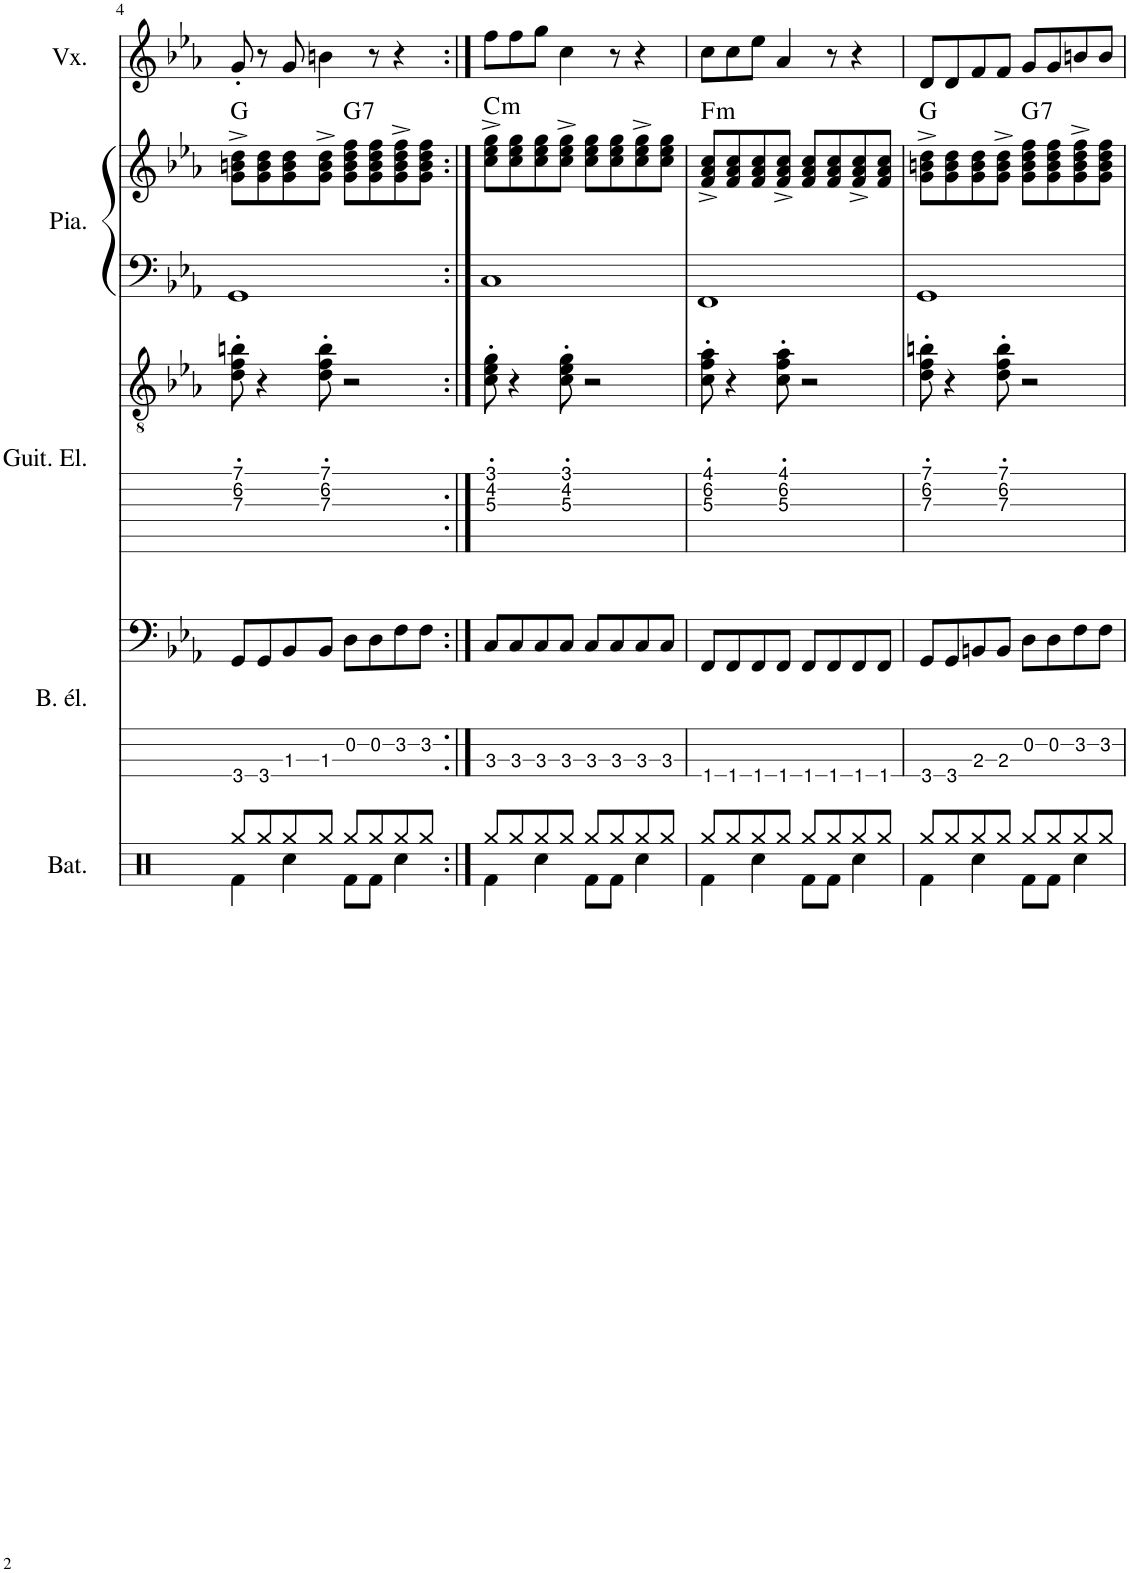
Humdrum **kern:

**kern	**kern	**kern	**kern	**kern	**kern	**kern	**harte	**kern
*part5	*part4	*part4	*part3	*part3	*part2	*part2	*part2	*part1
*staff8	*staff7	*staff6	*staff5	*staff4	*staff3	*staff2	*	*staff1
*I"Batterie	*I"Basse électrique	*	*I"Guitare électrique	*	*I"Piano	*	*	*I"Voix
*I'Bat.	*I'B. él.	*	*I'Guit. El.	*	*I'Pia.	*	*	*I'Vx.
!!LO:PB:g=z
*clefX	*	*clefF4	*	*clefGv2	*clefF4	*clefG2	*	*clefG2
*	*Trd7c12	*Trd7c12	*	*	*	*	*	*
*k[]	*k[b-e-a-]	*k[b-e-a-]	*k[b-e-a-]	*k[b-e-a-]	*k[b-e-a-]	*k[b-e-a-]	*	*k[b-e-a-]
*M4/4	*M4/4	*M4/4	*M4/4	*M4/4	*M4/4	*M4/4	*	*M4/4
=4	=4	=4	=4	=4	=4	=4	=4	=4
*^	*	*	*	*	*	*	*	*
8Rgg/L	4Rf\	8GGL	8GG/L	8d' 8f' 8b'	8d\' 8f\' 8bn\'	1GG	8g\^ 8bn\^ 8dd\^L	G:maj	8g'/
8Rgg/	.	8GGJ	8GG/	4r	4r	.	8g\ 8b\ 8dd\	.	8r
8Rgg/	4Rcc\	8BB-L	8BB-/	.	.	.	8g\ 8b\ 8dd\	.	8g/
8Rgg/J	.	8BB-J	8BB-/J	8d' 8f' 8b'	8d\' 8f\' 8b\'	.	8g\^ 8b\^ 8dd\^J	.	4bn\
!	!	!	!	!	!	!	!	!LO:H:kt=7	!
8Rgg/L	8Rf\L	8DL	8D\L	2r	2r	.	8g\ 8b\ 8dd\ 8ff\L	G:7	.
8Rgg/	8Rf\J	8DJ	8D\	.	.	.	8g\ 8b\ 8dd\ 8ff\	.	8r
8Rgg/	4Rcc\	8FL	8F\	.	.	.	8g\^ 8b\^ 8dd\^ 8ff\^	.	4r
8Rgg/J	.	8FJ	8F\J	.	.	.	8g\ 8b\ 8dd\ 8ff\J	.	.
=5:|!	=5:|!	=5:|!	=5:|!	=5:|!	=5:|!	=5:|!	=5:|!	=5:|!	=5:|!
!	!	!	!	!	!	!	!	!LO:H:kt=m	!
8Rgg/L	4Rf\	8CL	8C/L	8c' 8e-' 8g'	8c\' 8e-\' 8g\'	1C	8cc\^ 8ee-\^ 8gg\^L	C:min	8ff\L
8Rgg/	.	8CJ	8C/	4r	4r	.	8cc\ 8ee-\ 8gg\	.	8ff\
8Rgg/	4Rcc\	8CL	8C/	.	.	.	8cc\ 8ee-\ 8gg\	.	8gg\J
8Rgg/J	.	8CJ	8C/J	8c' 8e-' 8g'	8c\' 8e-\' 8g\'	.	8cc\^ 8ee-\^ 8gg\^J	.	4cc\
8Rgg/L	8Rf\L	8CL	8C/L	2r	2r	.	8cc\ 8ee-\ 8gg\L	.	.
8Rgg/	8Rf\J	8CJ	8C/	.	.	.	8cc\ 8ee-\ 8gg\	.	8r
8Rgg/	4Rcc\	8CL	8C/	.	.	.	8cc\^ 8ee-\^ 8gg\^	.	4r
8Rgg/J	.	8CJ	8C/J	.	.	.	8cc\ 8ee-\ 8gg\J	.	.
=6	=6	=6	=6	=6	=6	=6	=6	=6	=6
!	!	!	!	!	!	!	!	!LO:H:kt=m	!
8Rgg/L	4Rf\	8FFL	8FF/L	8c' 8f' 8a-'	8c\' 8f\' 8a-\'	1FF	8f/^ 8a-/^ 8cc/^L	F:min	8cc\L
8Rgg/	.	8FFJ	8FF/	4r	4r	.	8f/ 8a-/ 8cc/	.	8cc\
8Rgg/	4Rcc\	8FFL	8FF/	.	.	.	8f/ 8a-/ 8cc/	.	8ee-\J
8Rgg/J	.	8FFJ	8FF/J	8c' 8f' 8a-'	8c\' 8f\' 8a-\'	.	8f/^ 8a-/^ 8cc/^J	.	4a-/
8Rgg/L	8Rf\L	8FFL	8FF/L	2r	2r	.	8f/ 8a-/ 8cc/L	.	.
8Rgg/	8Rf\J	8FFJ	8FF/	.	.	.	8f/ 8a-/ 8cc/	.	8r
8Rgg/	4Rcc\	8FFL	8FF/	.	.	.	8f/^ 8a-/^ 8cc/^	.	4r
8Rgg/J	.	8FFJ	8FF/J	.	.	.	8f/ 8a-/ 8cc/J	.	.
=7	=7	=7	=7	=7	=7	=7	=7	=7	=7
8Rgg/L	4Rf\	8GGL	8GG/L	8d' 8f' 8b'	8d\' 8f\' 8bn\'	1GG	8g\^ 8bn\^ 8dd\^L	G:maj	8d/L
8Rgg/	.	8GGJ	8GG/	4r	4r	.	8g\ 8b\ 8dd\	.	8d/
8Rgg/	4Rcc\	8BBL	8BBn/	.	.	.	8g\ 8b\ 8dd\	.	8f/
8Rgg/J	.	8BBJ	8BB/J	8d' 8f' 8b'	8d\' 8f\' 8b\'	.	8g\^ 8b\^ 8dd\^J	.	8f/J
!	!	!	!	!	!	!	!	!LO:H:kt=7	!
8Rgg/L	8Rf\L	8DL	8D\L	2r	2r	.	8g\ 8b\ 8dd\ 8ff\L	G:7	8g/L
8Rgg/	8Rf\J	8DJ	8D\	.	.	.	8g\ 8b\ 8dd\ 8ff\	.	8g/
8Rgg/	4Rcc\	8FL	8F\	.	.	.	8g\^ 8b\^ 8dd\^ 8ff\^	.	8bn/
8Rgg/J	.	8FJ	8F\J	.	.	.	8g\ 8b\ 8dd\ 8ff\J	.	8b/J
*v	*v	*	*	*	*	*	*	*	*
=	=	=	=	=	=	=	=	=
*-	*-	*-	*-	*-	*-	*-	*-	*-
